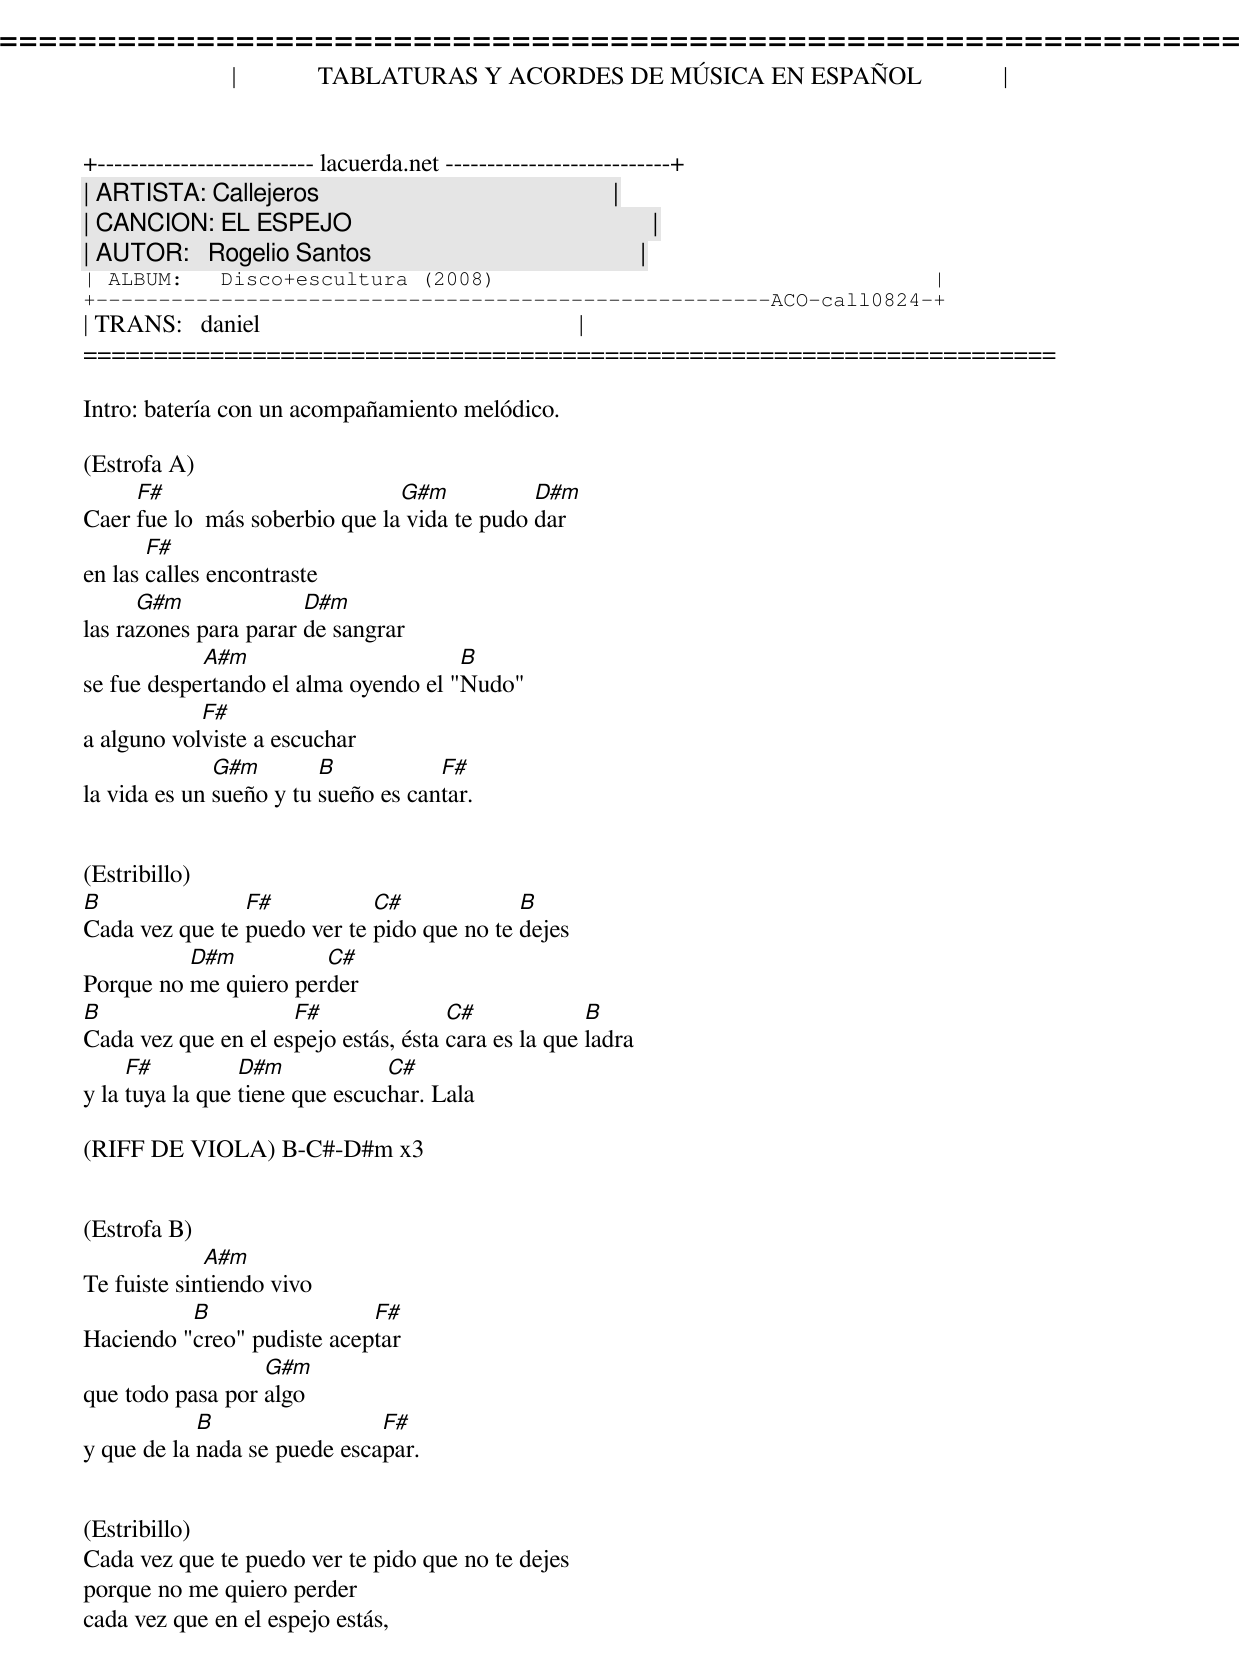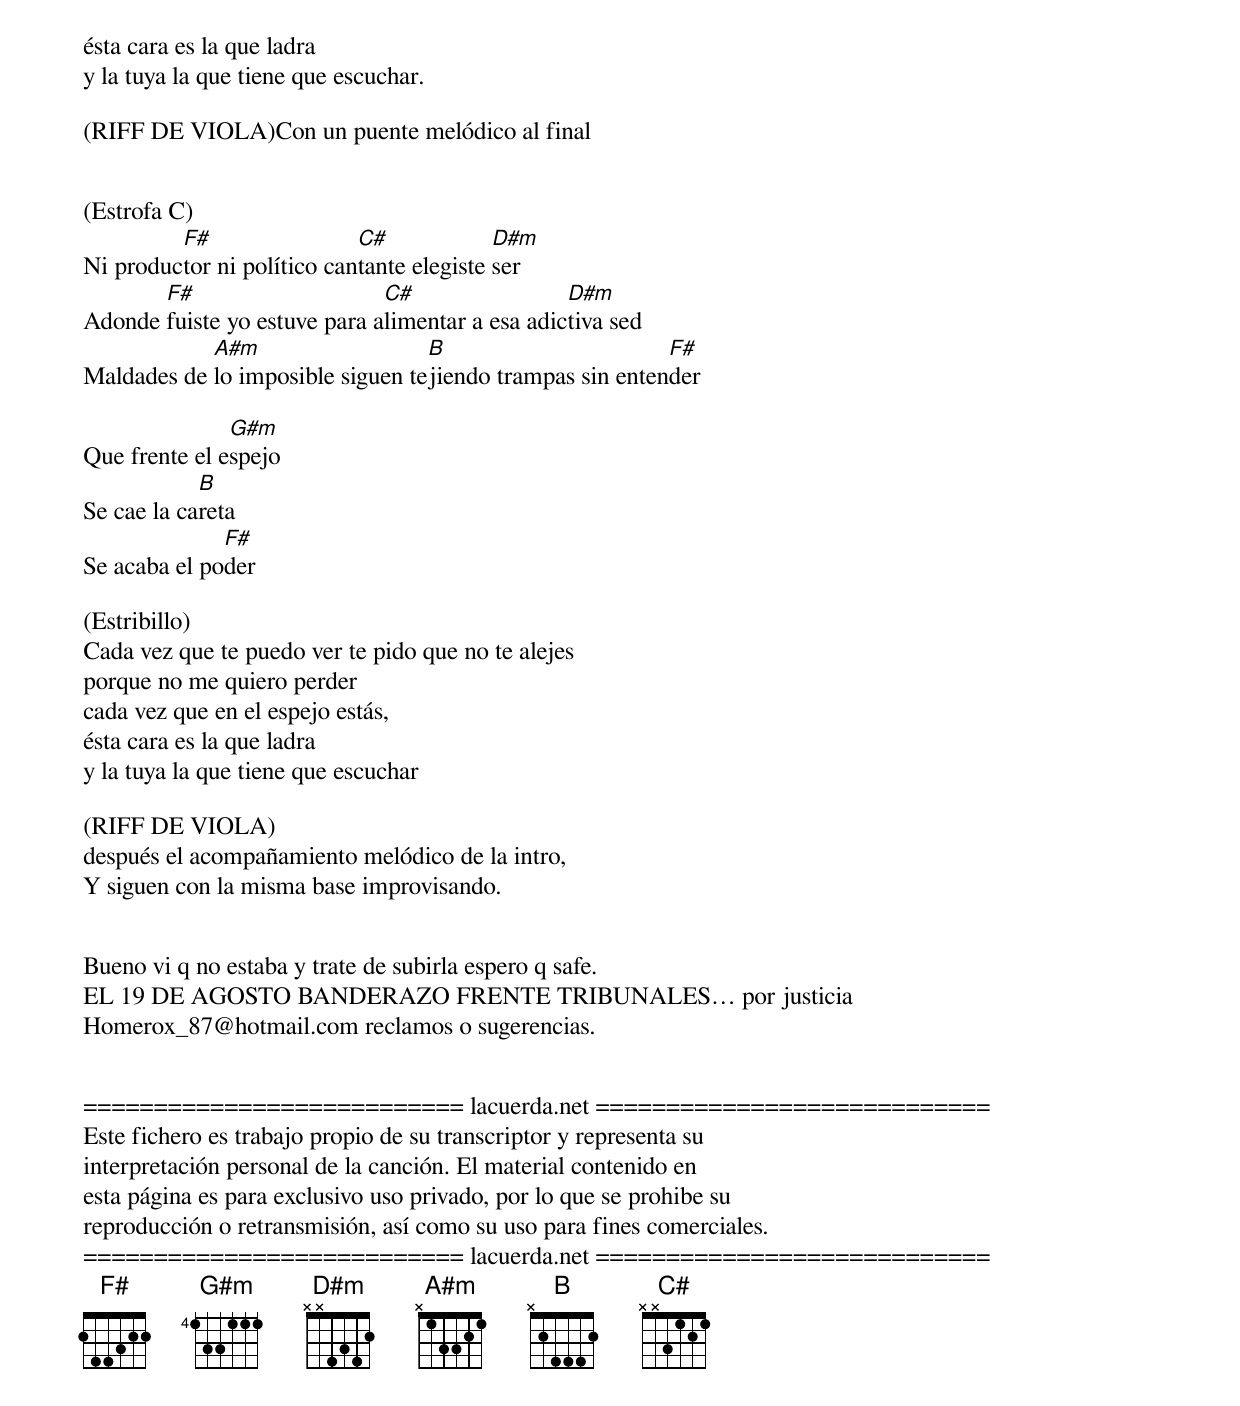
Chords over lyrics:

=====================================================================
|             TABLATURAS Y ACORDES DE MÚSICA EN ESPAÑOL             |
+-------------------------- lacuerda.net ---------------------------+
| ARTISTA: Callejeros                                               |
| CANCION: EL ESPEJO                                                |
| AUTOR:   Rogelio Santos                                           |
| ALBUM:   Disco+escultura (2008)                                   |
+------------------------------------------------------ACO-call0824-+
| TRANS:   daniel                                                   |
=====================================================================

Intro: batería con un acompañamiento melódico.

(Estrofa A)
     F#                         G#m           D#m
Caer fue lo  más soberbio que la vida te pudo dar
       F#
en las calles encontraste
      G#m              D#m
las razones para parar de sangrar
            A#m                       B
se fue despertando el alma oyendo el "Nudo"
            F#
a alguno volviste a escuchar
              G#m        B           F#
la vida es un sueño y tu sueño es cantar.


(Estribillo)
B               F#           C#             B
Cada vez que te puedo ver te pido que no te dejes
          D#m          C#
Porque no me quiero perder
B                    F#               C#             B
Cada vez que en el espejo estás, ésta cara es la que ladra
     F#          D#m            C#
y la tuya la que tiene que escuchar. Lala

(RIFF DE VIOLA) B-C#-D#m x3


(Estrofa B)
             A#m
Te fuiste sintiendo vivo
          B                 F#
Haciendo "creo" pudiste aceptar
                  G#m
que todo pasa por algo
            B                 F#
y que de la nada se puede escapar.


(Estribillo)
Cada vez que te puedo ver te pido que no te dejes
porque no me quiero perder
cada vez que en el espejo estás,
ésta cara es la que ladra
y la tuya la que tiene que escuchar.

(RIFF DE VIOLA)Con un puente melódico al final


(Estrofa C)
         F#                 C#             D#m
Ni productor ni político cantante elegiste ser
       F#                     C#                 D#m
Adonde fuiste yo estuve para alimentar a esa adictiva sed
            A#m                   B                       F#
Maldades de lo imposible siguen tejiendo trampas sin entender

               G#m
Que frente el espejo
            B
Se cae la careta
              F#
Se acaba el poder

(Estribillo)
Cada vez que te puedo ver te pido que no te alejes
porque no me quiero perder
cada vez que en el espejo estás,
ésta cara es la que ladra
y la tuya la que tiene que escuchar

(RIFF DE VIOLA)
después el acompañamiento melódico de la intro,
Y siguen con la misma base improvisando.


Bueno vi q no estaba y trate de subirla espero q safe.
EL 19 DE AGOSTO BANDERAZO FRENTE TRIBUNALES por justicia
Homerox_87@hotmail.com reclamos o sugerencias.


=========================== lacuerda.net ============================
Este fichero es trabajo propio de su transcriptor y representa su
interpretación personal de la canción. El material contenido en
esta página es para exclusivo uso privado, por lo que se prohibe su
reproducción o retransmisión, así como su uso para fines comerciales.
=========================== lacuerda.net ============================
